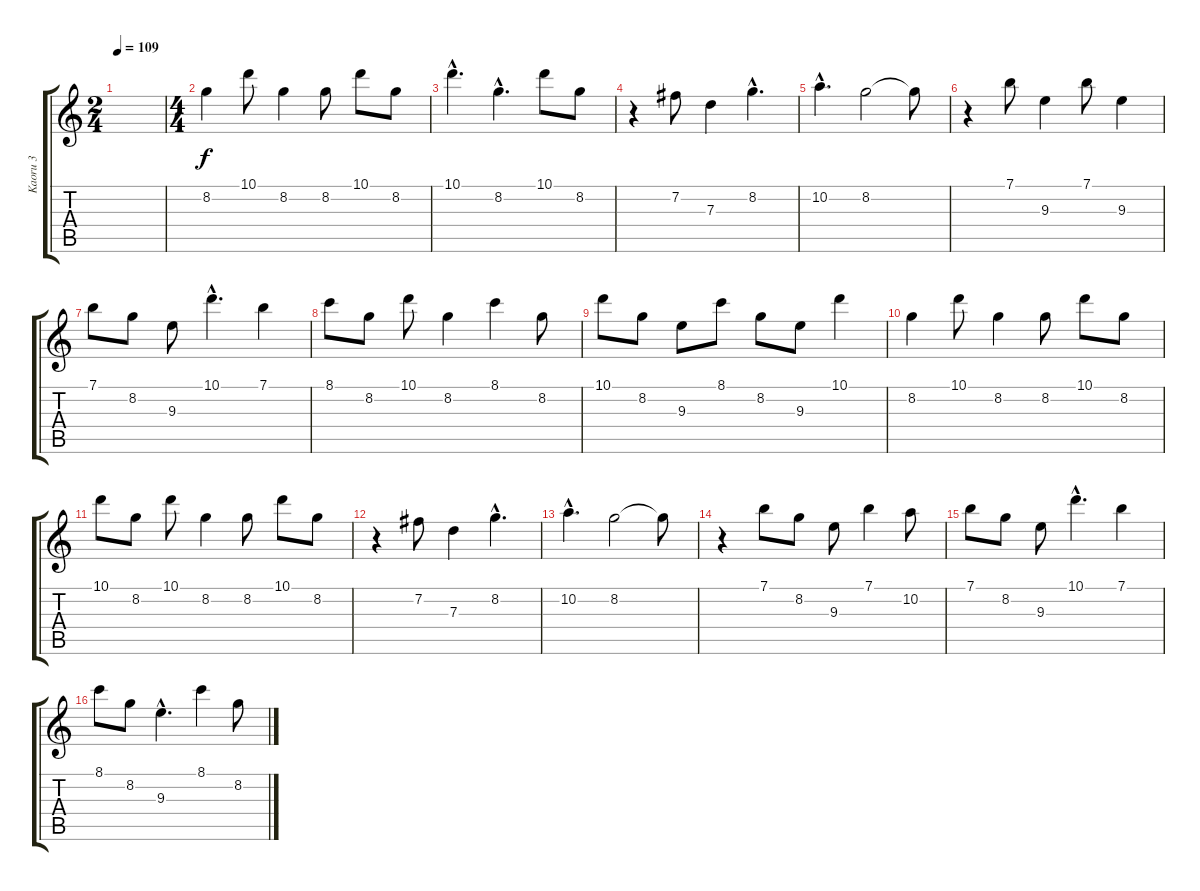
\track ("Kaoru 3" "Kaoru 3") {instrument electricguitarclean}
\staff {score tabs}
\tuning (E4 B3 G3 D3 A2 E2) {hide}
\ts (2 4)
\tempo 109
\clef g2
\ks c
|
\ts (4 4)
8.2.4{balance 8} 10.1.8 8.2.4 8.2.8 10.1.8 8.2.8 |
10.1{hac}.4{d} 8.2{hac}.4{d} 10.1.8 8.2.8 |
r.4 7.2.8 7.3.4 8.2{hac}.4{d} |
10.2{hac}.4{d} 8.2.2 8.2{t}.8 |
r.4 7.1.8 9.3.4 7.1.8 9.3.4 |
7.1.8 8.2.8 9.3.8 10.1{hac}.4{d} 7.1.4 |
8.1.8 8.2.8 10.1.8 8.2.4 8.1.4 8.2.8 |
10.1.8 8.2.8 9.3.8 8.1.8 8.2.8 9.3.8 10.1.4 |
8.2.4 10.1.8 8.2.4 8.2.8 10.1.8 8.2.8 |
10.1.8 8.2.8 10.1.8 8.2.4 8.2.8 10.1.8 8.2.8 |
r.4 7.2.8 7.3.4 8.2{hac}.4{d} |
10.2{hac}.4{d} 8.2.2 8.2{t}.8 |
r.4 7.1.8 8.2.8 9.3.8 7.1.4 10.2.8 |
7.1.8 8.2.8 9.3.8 10.1{hac}.4{d} 7.1.4 |
8.1.8 8.2.8 9.3{hac}.4{d} 8.1.4 8.2.8
